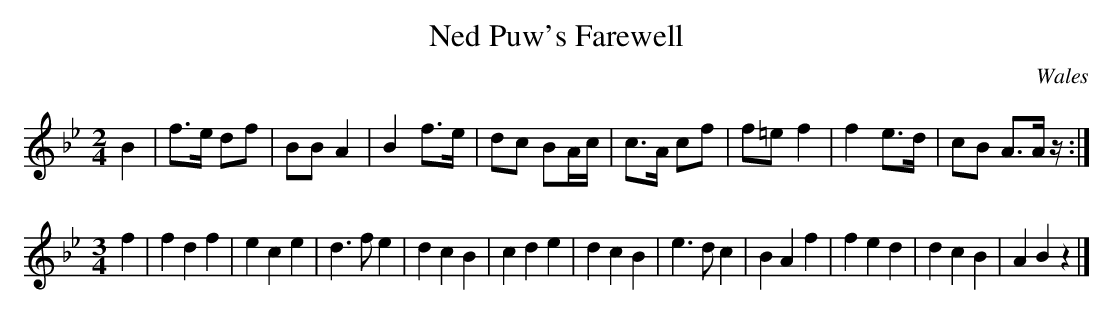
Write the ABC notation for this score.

X:1
T:Ned Puw's Farewell
L:1/8
M:2/4
O:Wales
K:Bb major
B2|\
f>e df|BB A2|B2 f>e|dc BA/c/|c>A cf|f=e f2|\
f2 e>d|cB A>Az/:|
M:3/4
f2|\
f2d2 f2|e2c2 e2|d3f e2|d2c2 B2|\
c2d2 e2|d2c2 B2|e3d c2|B2A2 f2|\
f2e2 d2|d2c2 B2|A2B2z2|]
